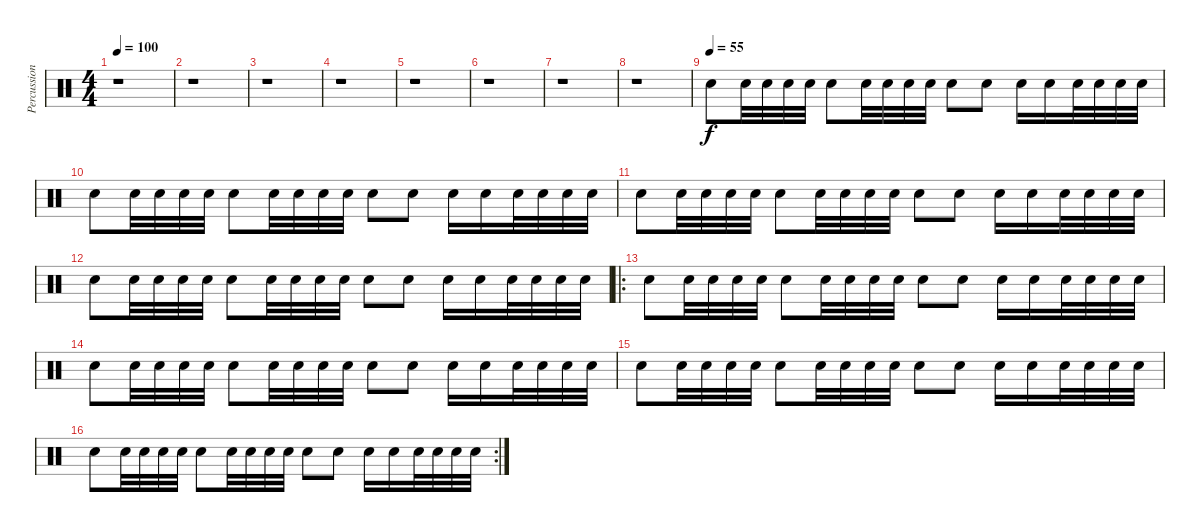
\track ("Percussions" "Percussion") {instrument percussion}
\staff {score}
\articulation defaults
\ts (4 4)
\tempo 100
\tempo 60
\tempo 100
\clef neutral
\ks c
r.1{dy f} |
r.1 |
r.1 |
r.1 |
r.1 |
r.1 |
r.1 |
r.1 |
\tempo (55)
"Snare (hit) 2".8 "Snare (hit) 2".32 "Snare (hit) 2".32 "Snare (hit) 2".32 "Snare (hit) 2".32 "Snare (hit) 2".8 "Snare (hit) 2".32 "Snare (hit) 2".32 "Snare (hit) 2".32 "Snare (hit) 2".32 "Snare (hit) 2".8 "Snare (hit) 2".8 "Snare (hit) 2".16 "Snare (hit) 2".16 "Snare (hit) 2".32 "Snare (hit) 2".32 "Snare (hit) 2".32 "Snare (hit) 2".32 |
"Snare (hit) 2".8 "Snare (hit) 2".32 "Snare (hit) 2".32 "Snare (hit) 2".32 "Snare (hit) 2".32 "Snare (hit) 2".8 "Snare (hit) 2".32 "Snare (hit) 2".32 "Snare (hit) 2".32 "Snare (hit) 2".32 "Snare (hit) 2".8 "Snare (hit) 2".8 "Snare (hit) 2".16 "Snare (hit) 2".16 "Snare (hit) 2".32 "Snare (hit) 2".32 "Snare (hit) 2".32 "Snare (hit) 2".32 |
"Snare (hit) 2".8 "Snare (hit) 2".32 "Snare (hit) 2".32 "Snare (hit) 2".32 "Snare (hit) 2".32 "Snare (hit) 2".8 "Snare (hit) 2".32 "Snare (hit) 2".32 "Snare (hit) 2".32 "Snare (hit) 2".32 "Snare (hit) 2".8 "Snare (hit) 2".8 "Snare (hit) 2".16 "Snare (hit) 2".16 "Snare (hit) 2".32 "Snare (hit) 2".32 "Snare (hit) 2".32 "Snare (hit) 2".32 |
"Snare (hit) 2".8 "Snare (hit) 2".32 "Snare (hit) 2".32 "Snare (hit) 2".32 "Snare (hit) 2".32 "Snare (hit) 2".8 "Snare (hit) 2".32 "Snare (hit) 2".32 "Snare (hit) 2".32 "Snare (hit) 2".32 "Snare (hit) 2".8 "Snare (hit) 2".8 "Snare (hit) 2".16 "Snare (hit) 2".16 "Snare (hit) 2".32 "Snare (hit) 2".32 "Snare (hit) 2".32 "Snare (hit) 2".32 |
\ro "Snare (hit) 2".8 "Snare (hit) 2".32 "Snare (hit) 2".32 "Snare (hit) 2".32 "Snare (hit) 2".32 "Snare (hit) 2".8 "Snare (hit) 2".32 "Snare (hit) 2".32 "Snare (hit) 2".32 "Snare (hit) 2".32 "Snare (hit) 2".8 "Snare (hit) 2".8 "Snare (hit) 2".16 "Snare (hit) 2".16 "Snare (hit) 2".32 "Snare (hit) 2".32 "Snare (hit) 2".32 "Snare (hit) 2".32
|
"Snare (hit) 2".8 "Snare (hit) 2".32 "Snare (hit) 2".32 "Snare (hit) 2".32 "Snare (hit) 2".32 "Snare (hit) 2".8 "Snare (hit) 2".32 "Snare (hit) 2".32 "Snare (hit) 2".32 "Snare (hit) 2".32 "Snare (hit) 2".8 "Snare (hit) 2".8 "Snare (hit) 2".16 "Snare (hit) 2".16 "Snare (hit) 2".32 "Snare (hit) 2".32 "Snare (hit) 2".32 "Snare (hit) 2".32 |
"Snare (hit) 2".8 "Snare (hit) 2".32 "Snare (hit) 2".32 "Snare (hit) 2".32 "Snare (hit) 2".32 "Snare (hit) 2".8 "Snare (hit) 2".32 "Snare (hit) 2".32 "Snare (hit) 2".32 "Snare (hit) 2".32 "Snare (hit) 2".8 "Snare (hit) 2".8 "Snare (hit) 2".16 "Snare (hit) 2".16 "Snare (hit) 2".32 "Snare (hit) 2".32 "Snare (hit) 2".32 "Snare (hit) 2".32 |
\rc 2 "Snare (hit) 2".8 "Snare (hit) 2".32 "Snare (hit) 2".32 "Snare (hit) 2".32 "Snare (hit) 2".32 "Snare (hit) 2".8 "Snare (hit) 2".32 "Snare (hit) 2".32 "Snare (hit) 2".32 "Snare (hit) 2".32 "Snare (hit) 2".8 "Snare (hit) 2".8 "Snare (hit) 2".16 "Snare (hit) 2".16 "Snare (hit) 2".32 "Snare (hit) 2".32 "Snare (hit) 2".32 "Snare (hit) 2".32
